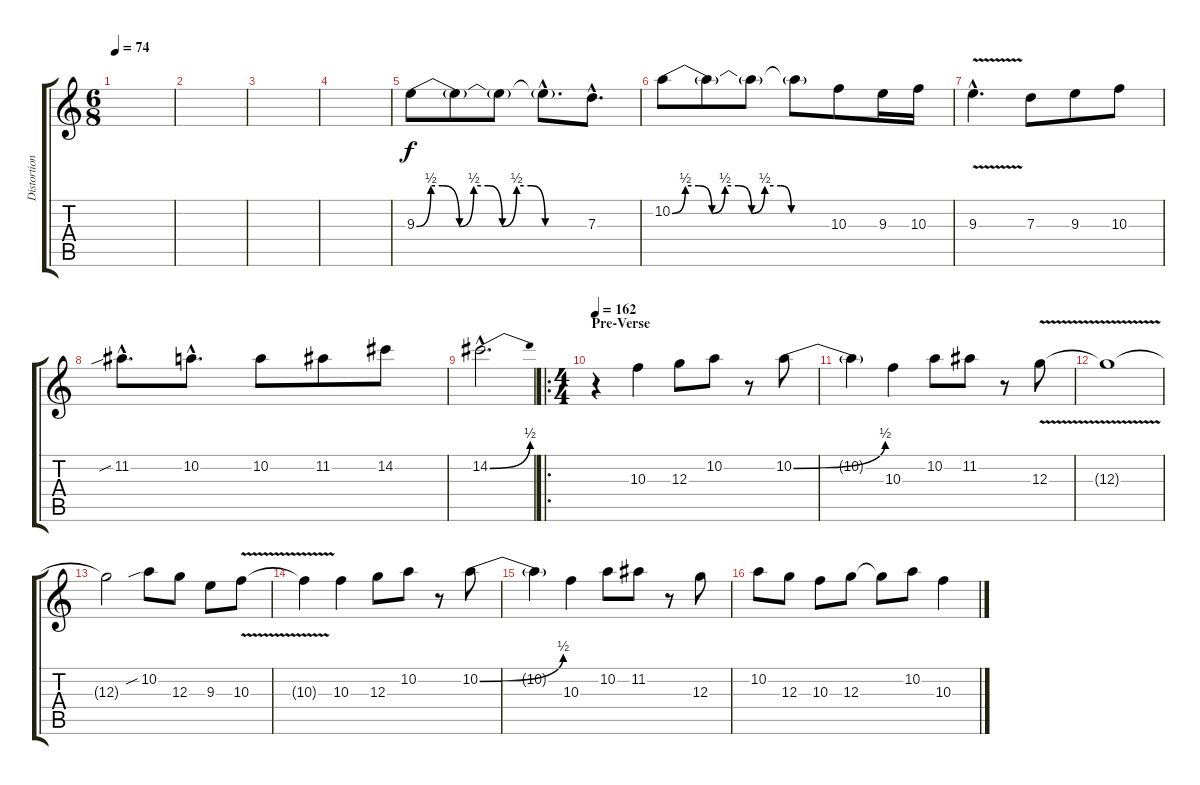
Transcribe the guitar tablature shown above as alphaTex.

\track ("Distortion Guitar" "Distortion") {instrument distortionguitar}
\staff {score tabs}
\tuning (E4 B3 G3 D3 A2 D2) {hide}
\ts (6 8)
\tempo 74
\clef g2
\ks c
|
|
|
|
9.3{be (custom 0 0 5 2 9 2 15 0 20 2 25 2 30 0 35 2 40 2 45 0 60 0)}.8 9.3{t}.8 9.3{t}.8 9.3{hac t}.8{d} 7.3{hac}.8{d} |
10.2{be (custom 0 0 5 2 10 2 15 0 20 2 25 2 30 0 35 2 41 2 45 0 60 0)}.8 10.2{t}.8 10.2{t}.8 10.2{t}.8 10.3.8 9.3.16 10.3.16 |
9.3{v hac}.4{d} 7.3.8 9.3.8 10.3.8 |
11.2{sib hac}.8{d} 10.2{hac}.8{d} 10.2.8 11.2.8 14.2.8 |
14.2{be (bend 0 0 60 2) hac}.2{d} |
\ro
\ts (4 4)
\section ("" "Pre-Verse")
\tempo 162
r.4 10.3.4 12.3.8 10.2.8 r.8 10.2{be (bend 0 0 60 2)}.8 |
10.2{t}.4 10.3.4 10.2.8 11.2.8 r.8 12.3{v}.8 |
12.3{t}.1 |
12.3{t}.2 10.2{sib}.8 12.3.8 9.3.8 10.3{v}.8 |
10.3{t}.4 10.3.4 12.3.8 10.2.8 r.8 10.2{be (bend 0 0 60 2)}.8 |
10.2{t}.4 10.3.4 10.2.8 11.2.8 r.8 12.3.8 |
10.2.8 12.3.8 10.3.8 12.3.8 12.3{t}.8 10.2.8 10.3.4
